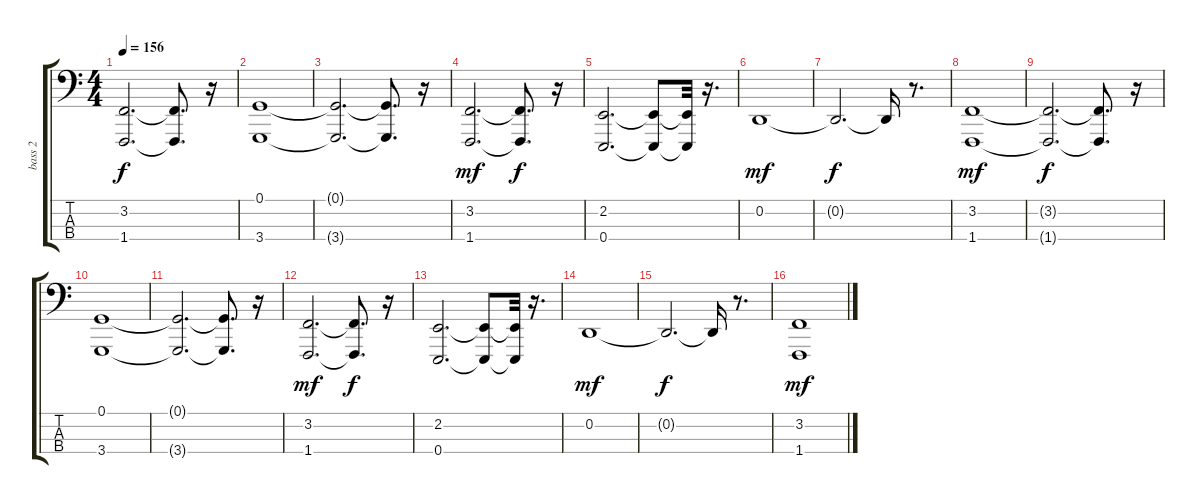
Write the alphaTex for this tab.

\track ("bass 2" "bass 2") {instrument lead5charang}
\staff {score tabs}
\tuning (G2 D2 A1 E1) {hide}
\ts (4 4)
\tempo 156
\clef f4
\ks c
(3.2{t} 1.4{t}).2{d dy f} (3.2{t} 1.4{t}).8{d} r.16 |
(0.1 3.4).1 |
(0.1{t} 3.4{t}).2{d} (0.1{t} 3.4{t}).8{d} r.16 |
(3.2 1.4).2{d dy mf} (3.2{t} 1.4{t}).8{d dy f} r.16 |
(2.2 0.4).2{d} (2.2{t} 0.4{t}).8 (2.2{t} 0.4{t}).32 r.16{d} |
0.2.1{dy mf} |
0.2{t}.2{d dy f} 0.2{t}.16 r.8{d} |
(3.2 1.4).1{dy mf} |
(3.2{t} 1.4{t}).2{d dy f} (3.2{t} 1.4{t}).8{d} r.16 |
(0.1 3.4).1 |
(0.1{t} 3.4{t}).2{d} (0.1{t} 3.4{t}).8{d} r.16 |
(3.2 1.4).2{d dy mf} (3.2{t} 1.4{t}).8{d dy f} r.16 |
(2.2 0.4).2{d} (2.2{t} 0.4{t}).8 (2.2{t} 0.4{t}).32 r.16{d} |
0.2.1{dy mf} |
0.2{t}.2{d dy f} 0.2{t}.16 r.8{d} |
(3.2 1.4).1{dy mf}
